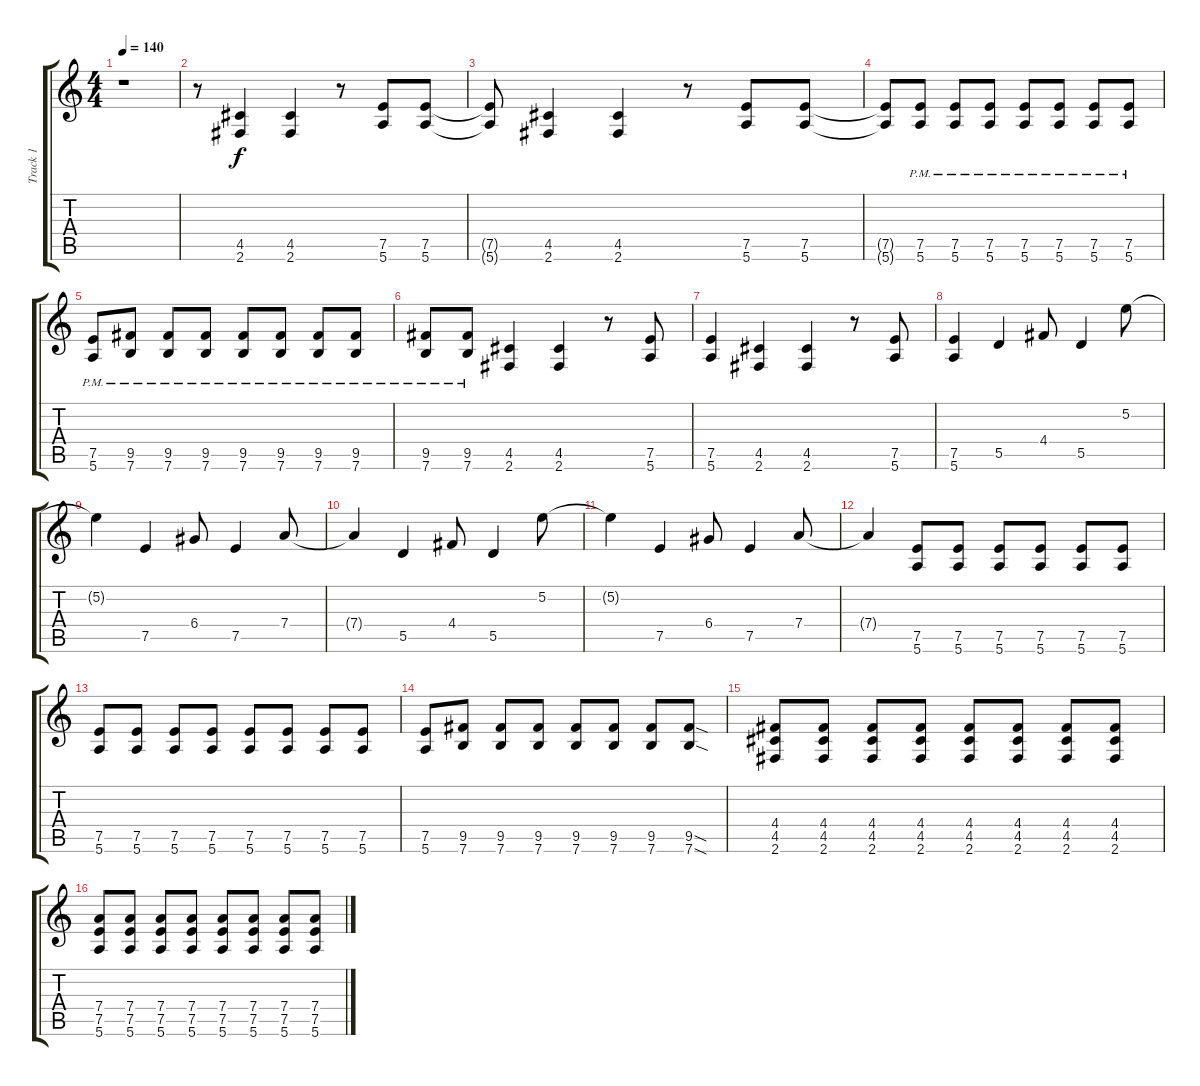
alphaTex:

\track ("Track 1" "Track 1") {instrument overdrivenguitar}
\staff {score tabs}
\tuning (E4 B3 G3 D3 A2 E2) {hide}
\ts (4 4)
\tempo 140
\clef g2
\ks c
r.1{dy f} |
r.8 (4.5 2.6).4 (4.5 2.6).4 r.8 (7.5 5.6).8 (7.5 5.6).8 |
(7.5{t} 5.6{t}).8 (4.5 2.6).4 (4.5 2.6).4 r.8 (7.5 5.6).8 (7.5 5.6).8 |
(7.5{t} 5.6{t}).8 (7.5{pm} 5.6).8 (7.5{pm} 5.6).8 (7.5{pm} 5.6).8 (7.5{pm} 5.6).8 (7.5{pm} 5.6).8 (7.5{pm} 5.6).8 (7.5{pm} 5.6).8 |
(7.5{pm} 5.6).8 (9.5{pm} 7.6).8 (9.5{pm} 7.6).8 (9.5{pm} 7.6).8 (9.5{pm} 7.6).8 (9.5{pm} 7.6).8 (9.5{pm} 7.6).8 (9.5{pm} 7.6).8 |
(9.5{pm} 7.6).8 (9.5{pm} 7.6).8 (4.5 2.6).4 (4.5 2.6).4 r.8 (7.5 5.6).8 |
(7.5 5.6).4 (4.5 2.6).4 (4.5 2.6).4 r.8 (7.5 5.6).8 |
(7.5 5.6).4 5.5.4 4.4.8 5.5.4 5.2.8 |
5.2{t}.4 7.5.4 6.4.8 7.5.4 7.4.8 |
7.4{t}.4 5.5.4 4.4.8 5.5.4 5.2.8 |
5.2{t}.4 7.5.4 6.4.8 7.5.4 7.4.8 |
7.4{t}.4 (7.5 5.6).8 (7.5 5.6).8 (7.5 5.6).8 (7.5 5.6).8 (7.5 5.6).8 (7.5 5.6).8 |
(7.5 5.6).8 (7.5 5.6).8 (7.5 5.6).8 (7.5 5.6).8 (7.5 5.6).8 (7.5 5.6).8 (7.5 5.6).8 (7.5 5.6).8 |
(7.5 5.6).8 (9.5 7.6).8 (9.5 7.6).8 (9.5 7.6).8 (9.5 7.6).8 (9.5 7.6).8 (9.5 7.6).8 (9.5{sod} 7.6{sod}).8 |
(4.4 4.5 2.6).8 (4.4 4.5 2.6).8 (4.4 4.5 2.6).8 (4.4 4.5 2.6).8 (4.4 4.5 2.6).8 (4.4 4.5 2.6).8 (4.4 4.5 2.6).8 (4.4 4.5 2.6).8 |
(7.4 7.5 5.6).8 (7.4 7.5 5.6).8 (7.4 7.5 5.6).8 (7.4 7.5 5.6).8 (7.4 7.5 5.6).8 (7.4 7.5 5.6).8 (7.4 7.5 5.6).8 (7.4 7.5 5.6).8
